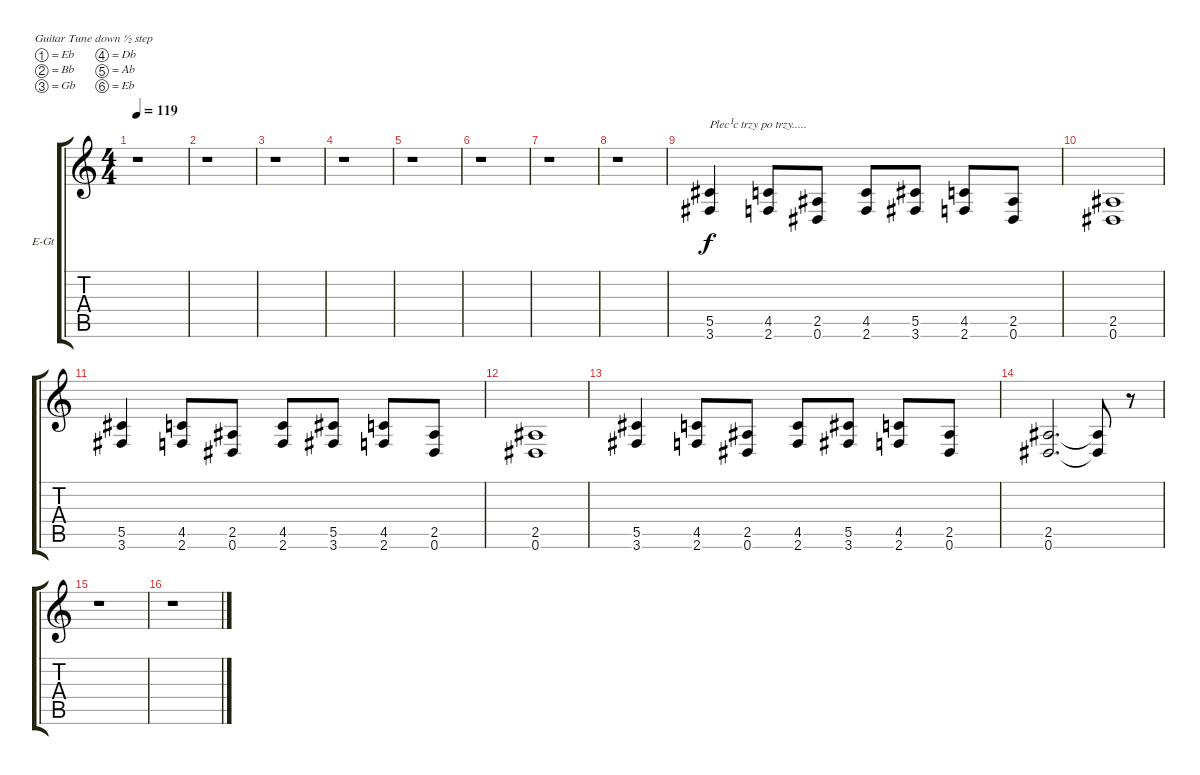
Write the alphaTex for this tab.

\bracketExtendMode groupsimilarinstruments
\firstSystemTrackNameOrientation horizontal
\otherSystemsTrackNameOrientation horizontal
\track ("Guitar 3 Distortion " "E-Gt") {instrument distortionguitar}
\staff {score tabs}
\tuning (Eb4 Bb3 Gb3 Db3 Ab2 Eb2)
\ts (4 4)
\tempo 119
\clef g2
\ks c
r.1{dy f instrument distortionguitar} |
r.1 |
r.1 |
r.1 |
r.1 |
r.1 |
r.1 |
r.1 |
(5.5 3.6).4{txt "Plec¹c trzy po trzy....."} (4.5 2.6).8 (2.5 0.6).8 (4.5 2.6).8 (5.5 3.6).8 (4.5 2.6).8 (2.5 0.6).8 |
(2.5 0.6).1 |
(5.5 3.6).4 (4.5 2.6).8 (2.5 0.6).8 (4.5 2.6).8 (5.5 3.6).8 (4.5 2.6).8 (2.5 0.6).8 |
(2.5 0.6).1 |
(5.5 3.6).4 (4.5 2.6).8 (2.5 0.6).8 (4.5 2.6).8 (5.5 3.6).8 (4.5 2.6).8 (2.5 0.6).8 |
(2.5 0.6).2{d} (2.5{t} 0.6{t}).8 r.8 |
r.1 |
r.1
